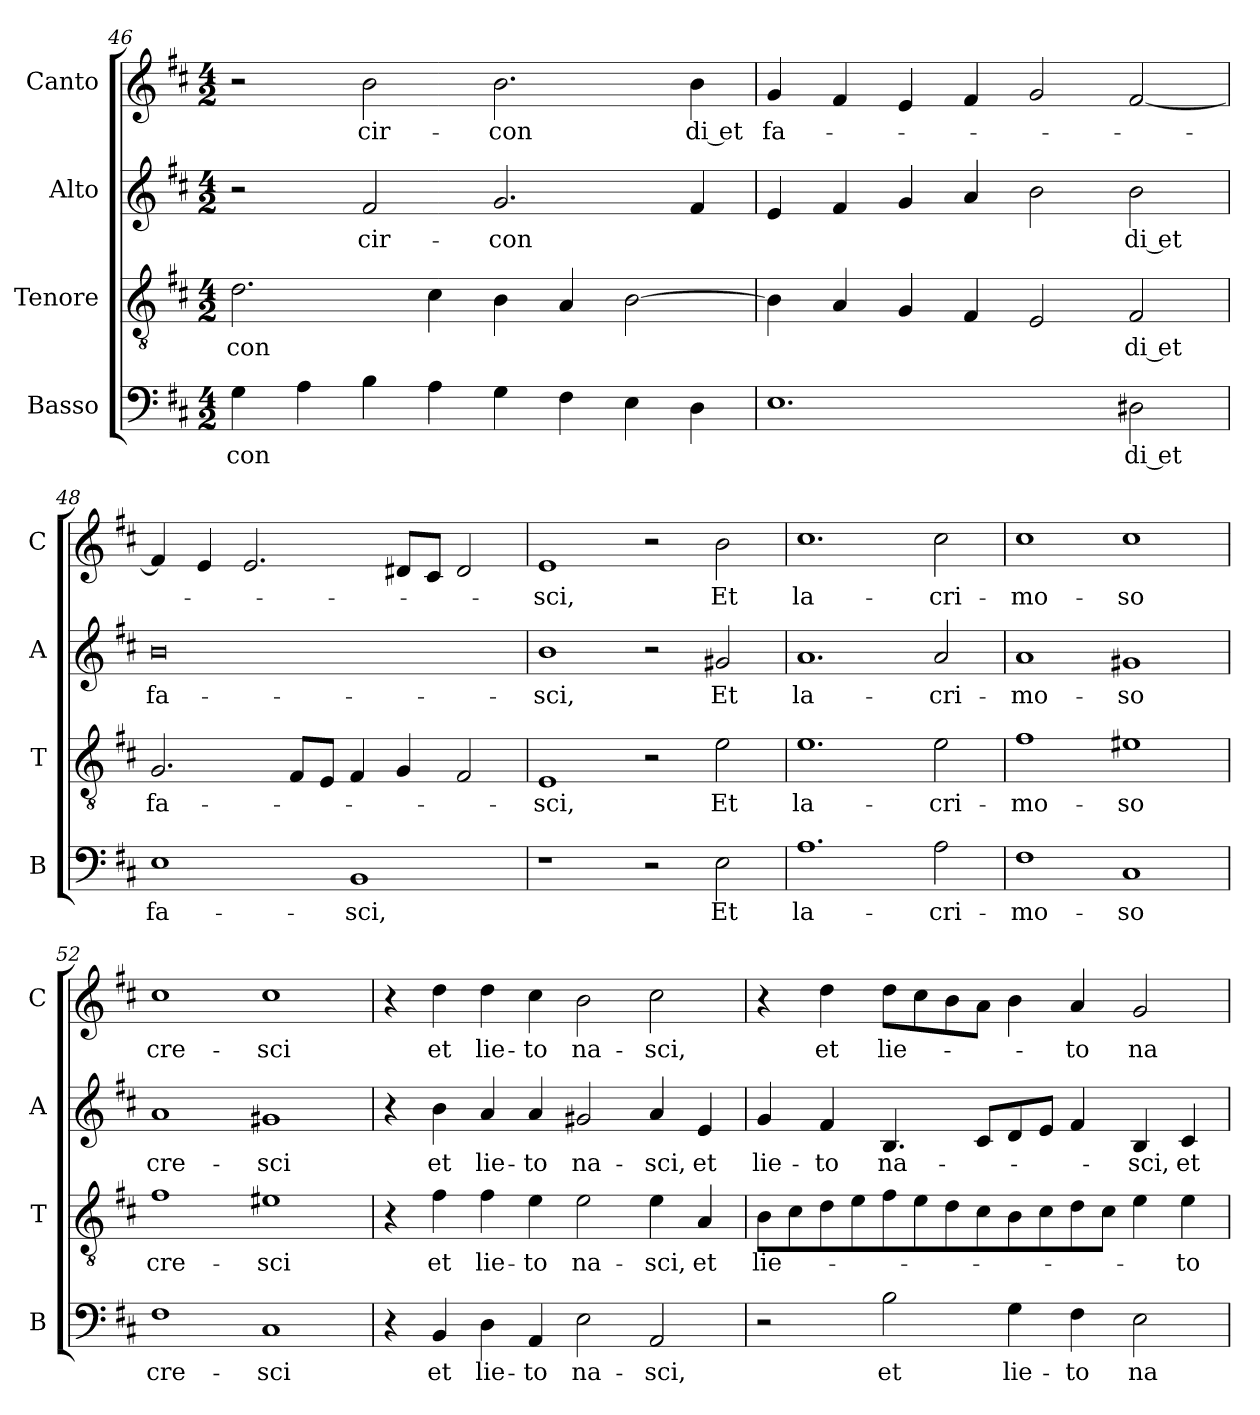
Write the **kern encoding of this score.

**kern	**text	**kern	**text	**kern	**text	**kern	**text
*part4	*part4	*part3	*part3	*part2	*part2	*part1	*part1
*staff4	*staff4	*staff3	*staff3	*staff2	*staff2	*staff1	*staff1
*I"Basso	*	*I"Tenore	*	*I"Alto	*	*I"Canto	*
*I'B	*	*I'T	*	*I'A	*	*I'C	*
*clefF4	*	*clefGv2	*	*clefG2	*	*clefG2	*
*k[f#c#]	*	*k[f#c#]	*	*k[f#c#]	*	*k[f#c#]	*
*D:	*	*D:	*	*D:	*	*D:	*
*M4/2	*	*M4/2	*	*M4/2	*	*M4/2	*
=46	=46	=46	=46	=46	=46	=46	=46
!	!LO:LY:b	!	!LO:LY:b	!	!	!	!
4G\	-con	2.d\	-con	2r	.	2r	.
4A\	.	.	.	.	.	.	.
!	!	!	!	!	!LO:LY:b	!	!LO:LY:b
4B\	.	.	.	2f#/	cir-	2b\	cir-
4A\	.	4c#\	.	.	.	.	.
!	!	!	!	!	!LO:LY:b	!	!LO:LY:b
4G\	.	4B\	.	2.g/	-con	2.b\	-con
4F#\	.	4A/	.	.	.	.	.
4E\	.	[2B\	.	.	.	.	.
!	!	!	!	!	!	!	!LO:LY:b
4D\	.	.	.	4f#/	.	4b\	di et
=47	=47	=47	=47	=47	=47	=47	=47
!	!	!	!	!	!	!	!LO:LY:b
1.E	.	4B\]	.	4e/	.	4g/	fa-
.	.	4A/	.	4f#/	.	4f#/	.
.	.	4G/	.	4g/	.	4e/	.
.	.	4F#/	.	4a/	.	4f#/	.
.	.	2E/	.	2b\	.	2g/	.
!	!LO:LY:b	!	!LO:LY:b	!	!LO:LY:b	!	!
2D#X\	di et	2F#/	di et	2b\	di et	[2f#/	.
!!LO:PB:g=z
=48	=48	=48	=48	=48	=48	=48	=48
!	!LO:LY:b	!	!LO:LY:b	!	!LO:LY:b	!	!
1E	fa-	2.G/	fa-	0b	fa-	4f#/]	.
.	.	.	.	.	.	4e/	.
.	.	.	.	.	.	2.e/	.
.	.	8F#/L	.	.	.	.	.
.	.	8E/J	.	.	.	.	.
!	!LO:LY:b	!	!	!	!	!	!
1BB	-sci,	4F#/	.	.	.	.	.
.	.	4G/	.	.	.	8d#X/L	.
.	.	.	.	.	.	8c#/J	.
.	.	2F#/	.	.	.	2d#/	.
=49	=49	=49	=49	=49	=49	=49	=49
!	!	!	!LO:LY:b	!	!LO:LY:b	!	!LO:LY:b
1r	.	1E	-sci,	1b	-sci,	1e	-sci,
2r	.	2r	.	2r	.	2r	.
!	!LO:LY:b	!	!LO:LY:b	!	!LO:LY:b	!	!LO:LY:b
2E\	Et	2e\	Et	2g#X/	Et	2b\	Et
=50	=50	=50	=50	=50	=50	=50	=50
!	!LO:LY:b	!	!LO:LY:b	!	!LO:LY:b	!	!LO:LY:b
1.A	la-	1.e	la-	1.a	la-	1.cc#	la-
!	!LO:LY:b	!	!LO:LY:b	!	!LO:LY:b	!	!LO:LY:b
2A\	-cri-	2e\	-cri-	2a/	-cri-	2cc#\	-cri-
=51	=51	=51	=51	=51	=51	=51	=51
!	!LO:LY:b	!	!LO:LY:b	!	!LO:LY:b	!	!LO:LY:b
1F#	-mo-	1f#	-mo-	1a	-mo-	1cc#	-mo-
!	!LO:LY:b	!	!LO:LY:b	!	!LO:LY:b	!	!LO:LY:b
1C#	-so	1e#X	-so	1g#X	-so	1cc#	-so
=52	=52	=52	=52	=52	=52	=52	=52
!	!LO:LY:b	!	!LO:LY:b	!	!LO:LY:b	!	!LO:LY:b
1F#	cre-	1f#	cre-	1a	cre-	1cc#	cre-
!	!LO:LY:b	!	!LO:LY:b	!	!LO:LY:b	!	!LO:LY:b
1C#	-sci	1e#X	-sci	1g#X	-sci	1cc#	-sci
!!LO:LB:g=z
=53	=53	=53	=53	=53	=53	=53	=53
4r	.	4r	.	4r	.	4r	.
!	!LO:LY:b	!	!LO:LY:b	!	!LO:LY:b	!	!LO:LY:b
4BB/	et	4f#\	et	4b\	et	4dd\	et
!	!LO:LY:b	!	!LO:LY:b	!	!LO:LY:b	!	!LO:LY:b
4D\	lie-	4f#\	lie-	4a/	lie-	4dd\	lie-
!	!LO:LY:b	!	!LO:LY:b	!	!LO:LY:b	!	!LO:LY:b
4AA/	-to	4e\	-to	4a/	-to	4cc#\	-to
!	!LO:LY:b	!	!LO:LY:b	!	!LO:LY:b	!	!LO:LY:b
2E\	na-	2e\	na-	2g#X/	na-	2b\	na-
!	!LO:LY:b	!	!LO:LY:b	!	!LO:LY:b	!	!LO:LY:b
2AA/	-sci,	4e\	-sci,	4a/	-sci,	2cc#\	-sci,
!	!	!	!LO:LY:b	!	!LO:LY:b	!	!
.	.	4A/	et	4e/	et	.	.
=54	=54	=54	=54	=54	=54	=54	=54
!	!	!	!LO:LY:b	!	!LO:LY:b	!	!
2r	.	8B\L	lie-	4g/	lie-	4r	.
.	.	8c#\	.	.	.	.	.
!	!	!	!	!	!LO:LY:b	!	!LO:LY:b
.	.	8d\	.	4f#/	-to	4dd\	et
.	.	8e\	.	.	.	.	.
!	!LO:LY:b	!	!	!	!LO:LY:b	!	!LO:LY:b
2B\	et	8f#\	.	4.B/	na-	8dd\L	lie-
.	.	8e\	.	.	.	8cc#\	.
.	.	8d\	.	.	.	8b\	.
.	.	8c#\	.	8c#/L	.	8a\J	.
!	!LO:LY:b	!	!	!	!	!	!
4G\	lie-	8B\	.	8d/	.	4b\	.
.	.	8c#\	.	8e/J	.	.	.
!	!LO:LY:b	!	!	!	!	!	!LO:LY:b
4F#\	-to	8d\	.	4f#/	.	4a/	-to
.	.	8c#\J	.	.	.	.	.
!	!LO:LY:b	!	!	!	!LO:LY:b	!	!LO:LY:b
2E\	na-	4e\	.	4B/	-sci,	2g/	na-
!	!	!	!LO:LY:b	!	!LO:LY:b	!	!
.	.	4e\	-to	4c#/	et	.	.
=	=	=	=	=	=	=	=
*-	*-	*-	*-	*-	*-	*-	*-
